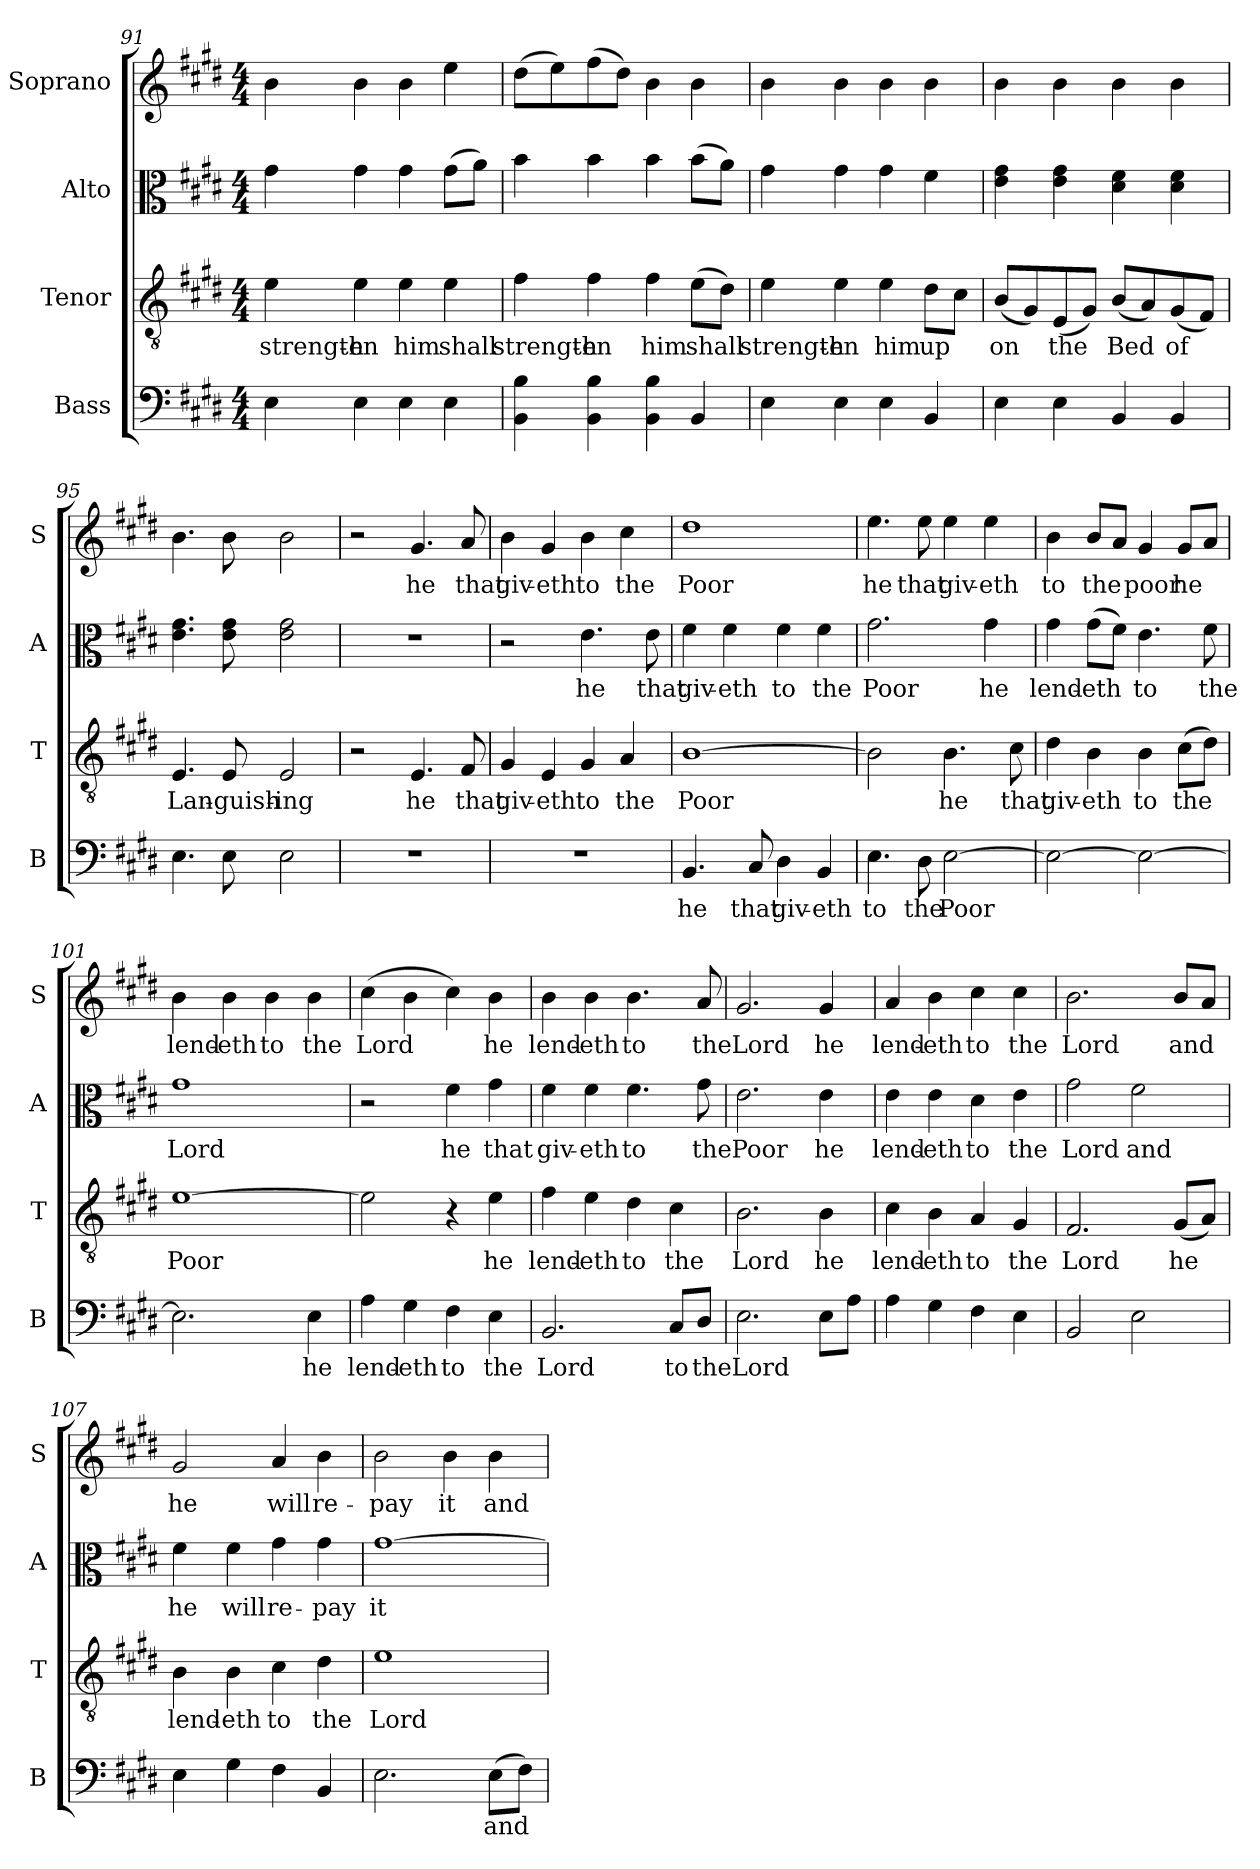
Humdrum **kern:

**kern	**text	**kern	**text	**kern	**text	**kern	**text
*part4	*part4	*part3	*part3	*part2	*part2	*part1	*part1
*staff4	*staff4	*staff3	*staff3	*staff2	*staff2	*staff1	*staff1
*I"Bass	*	*I"Tenor	*	*I"Alto	*	*I"Soprano	*
*I'B	*	*I'T	*	*I'A	*	*I'S	*
*clefF4	*	*clefGv2	*	*clefC3	*	*clefG2	*
*k[f#c#g#d#]	*	*k[f#c#g#d#]	*	*k[f#c#g#d#]	*	*k[f#c#g#d#]	*
*E:	*	*E:	*	*E:	*	*E:	*
*M4/4	*	*M4/4	*	*M4/4	*	*M4/4	*
=91	=91	=91	=91	=91	=91	=91	=91
4E\	.	4e\	strength-	4g#\	.	4b\	.
4E\	.	4e\	-en	4g#\	.	4b\	.
4E\	.	4e\	him	4g#\	.	4b\	.
4E\	.	4e\	shall	(8g#\L	.	4ee\	.
.	.	.	.	8a\J)	.	.	.
=92	=92	=92	=92	=92	=92	=92	=92
4BB\ 4B\	.	4f#\	strength-	4b\	.	(8dd#\L	.
.	.	.	.	.	.	8ee\)	.
4BB\ 4B\	.	4f#\	-en	4b\	.	(8ff#\	.
.	.	.	.	.	.	8dd#\J)	.
4BB\ 4B\	.	4f#\	him	4b\	.	4b\	.
4BB/	.	(8e\L	shall	(8b\L	.	4b\	.
.	.	8d#\J)	.	8a\J)	.	.	.
!!LO:LB:g=z
=93	=93	=93	=93	=93	=93	=93	=93
4E\	.	4e\	strength-	4g#\	.	4b\	.
4E\	.	4e\	-en	4g#\	.	4b\	.
4E\	.	4e\	him	4g#\	.	4b\	.
4BB/	.	8d#\L	up	4f#\	.	4b\	.
.	.	8c#\J	.	.	.	.	.
=94	=94	=94	=94	=94	=94	=94	=94
4E\	.	(8B/L	on	4e\ 4g#\	.	4b\	.
.	.	8G#/)	.	.	.	.	.
4E\	.	(8E/	the	4e\ 4g#\	.	4b\	.
.	.	8G#/J)	.	.	.	.	.
4BB/	.	(8B/L	Bed	4d#\ 4f#\	.	4b\	.
.	.	8A/)	.	.	.	.	.
4BB/	.	(8G#/	of	4d#\ 4f#\	.	4b\	.
.	.	8F#/J)	.	.	.	.	.
=95	=95	=95	=95	=95	=95	=95	=95
4.E\	.	4.E/	Lan-	4.e\ 4.g#\	.	4.b\	.
8E\	.	8E/	-guish-	8e\ 8g#\	.	8b\	.
2E\	.	2E/	-ing	2e\ 2g#\	.	2b\	.
=96	=96	=96	=96	=96	=96	=96	=96
1r	.	2r	.	1r	.	2r	.
.	.	4.E/	he	.	.	4.g#/	he
.	.	8F#/	that	.	.	8a/	that
!!LO:LB:g=z
=97	=97	=97	=97	=97	=97	=97	=97
1r	.	4G#/	giv-	2r	.	4b\	giv-
.	.	4E/	-eth	.	.	4g#/	-eth
.	.	4G#/	to	4.e\	he	4b\	to
.	.	4A/	the	.	.	4cc#\	the
.	.	.	.	8e\	that	.	.
=98	=98	=98	=98	=98	=98	=98	=98
4.BB/	he	[1B	Poor	4f#\	giv-	1dd#	Poor
.	.	.	.	4f#\	-eth	.	.
8C#/	that	.	.	.	.	.	.
4D#\	giv-	.	.	4f#\	to	.	.
4BB/	-eth	.	.	4f#\	the	.	.
=99	=99	=99	=99	=99	=99	=99	=99
4.E\	to	2B\]	.	2.g#\	Poor	4.ee\	he
8D#\	the	.	.	.	.	8ee\	that
[2E\	Poor	4.B\	he	.	.	4ee\	giv-
.	.	.	.	4g#\	he	4ee\	-eth
.	.	8c#\	that	.	.	.	.
=100	=100	=100	=100	=100	=100	=100	=100
2E\_	.	4d#\	giv-	4g#\	lend-	4b\	to
.	.	4B\	-eth	(8g#\L	-eth	8b/L	the
.	.	.	.	8f#\J)	.	8a/J	.
2E\_	.	4B\	to	4.e\	to	4g#/	poor
.	.	(8c#\L	the	.	.	8g#/L	he
.	.	8d#\J)	.	8f#\	the	8a/J	.
!!LO:PB:g=z
=101	=101	=101	=101	=101	=101	=101	=101
2.E\]	.	[1e	Poor	1g#	Lord	4b\	lend-
.	.	.	.	.	.	4b\	-eth
.	.	.	.	.	.	4b\	to
4E\	he	.	.	.	.	4b\	the
=102	=102	=102	=102	=102	=102	=102	=102
4A\	lend-	2e\]	.	2r	.	(4cc#\	Lord
4G#\	-eth	.	.	.	.	4b\	.
4F#\	to	4r	.	4f#\	he	4cc#\)	.
4E\	the	4e\	he	4g#\	that	4b\	he
=103	=103	=103	=103	=103	=103	=103	=103
2.BB/	Lord	4f#\	lend-	4f#\	giv-	4b\	lend-
.	.	4e\	-eth	4f#\	-eth	4b\	-eth
.	.	4d#\	to	4.f#\	to	4.b\	to
8C#/L	to	4c#\	the	.	.	.	.
8D#/J	the	.	.	8g#\	the	8a/	the
=104	=104	=104	=104	=104	=104	=104	=104
2.E\	Lord	2.B\	Lord	2.e\	Poor	2.g#/	Lord
8E\L	.	4B\	he	4e\	he	4g#/	he
8A\J	.	.	.	.	.	.	.
=105	=105	=105	=105	=105	=105	=105	=105
4A\	.	4c#\	lend-	4e\	lend-	4a/	lend-
4G#\	.	4B\	-eth	4e\	-eth	4b\	-eth
4F#\	.	4A/	to	4d#\	to	4cc#\	to
4E\	.	4G#/	the	4e\	the	4cc#\	the
!!LO:LB:g=z
=106	=106	=106	=106	=106	=106	=106	=106
2BB/	.	2.F#/	Lord	2g#\	Lord	2.b\	Lord
2E\	.	.	.	2f#\	and	.	.
.	.	(8G#/L	he	.	.	8b/L	and
.	.	8A/J)	.	.	.	8a/J	.
=107	=107	=107	=107	=107	=107	=107	=107
4E\	.	4B\	lend-	4f#\	he	2g#/	he
4G#\	.	4B\	-eth	4f#\	will	.	.
4F#\	.	4c#\	to	4g#\	re-	4a/	will
4BB/	.	4d#\	the	4g#\	-pay	4b\	re-
=108	=108	=108	=108	=108	=108	=108	=108
2.E\	.	1e	Lord	[1g#	it	2b\	pay
.	.	.	.	.	.	4b\	it
(8E\L	and	.	.	.	.	4b\	and
8F#\J)	.	.	.	.	.	.	.
=	=	=	=	=	=	=	=
*-	*-	*-	*-	*-	*-	*-	*-
